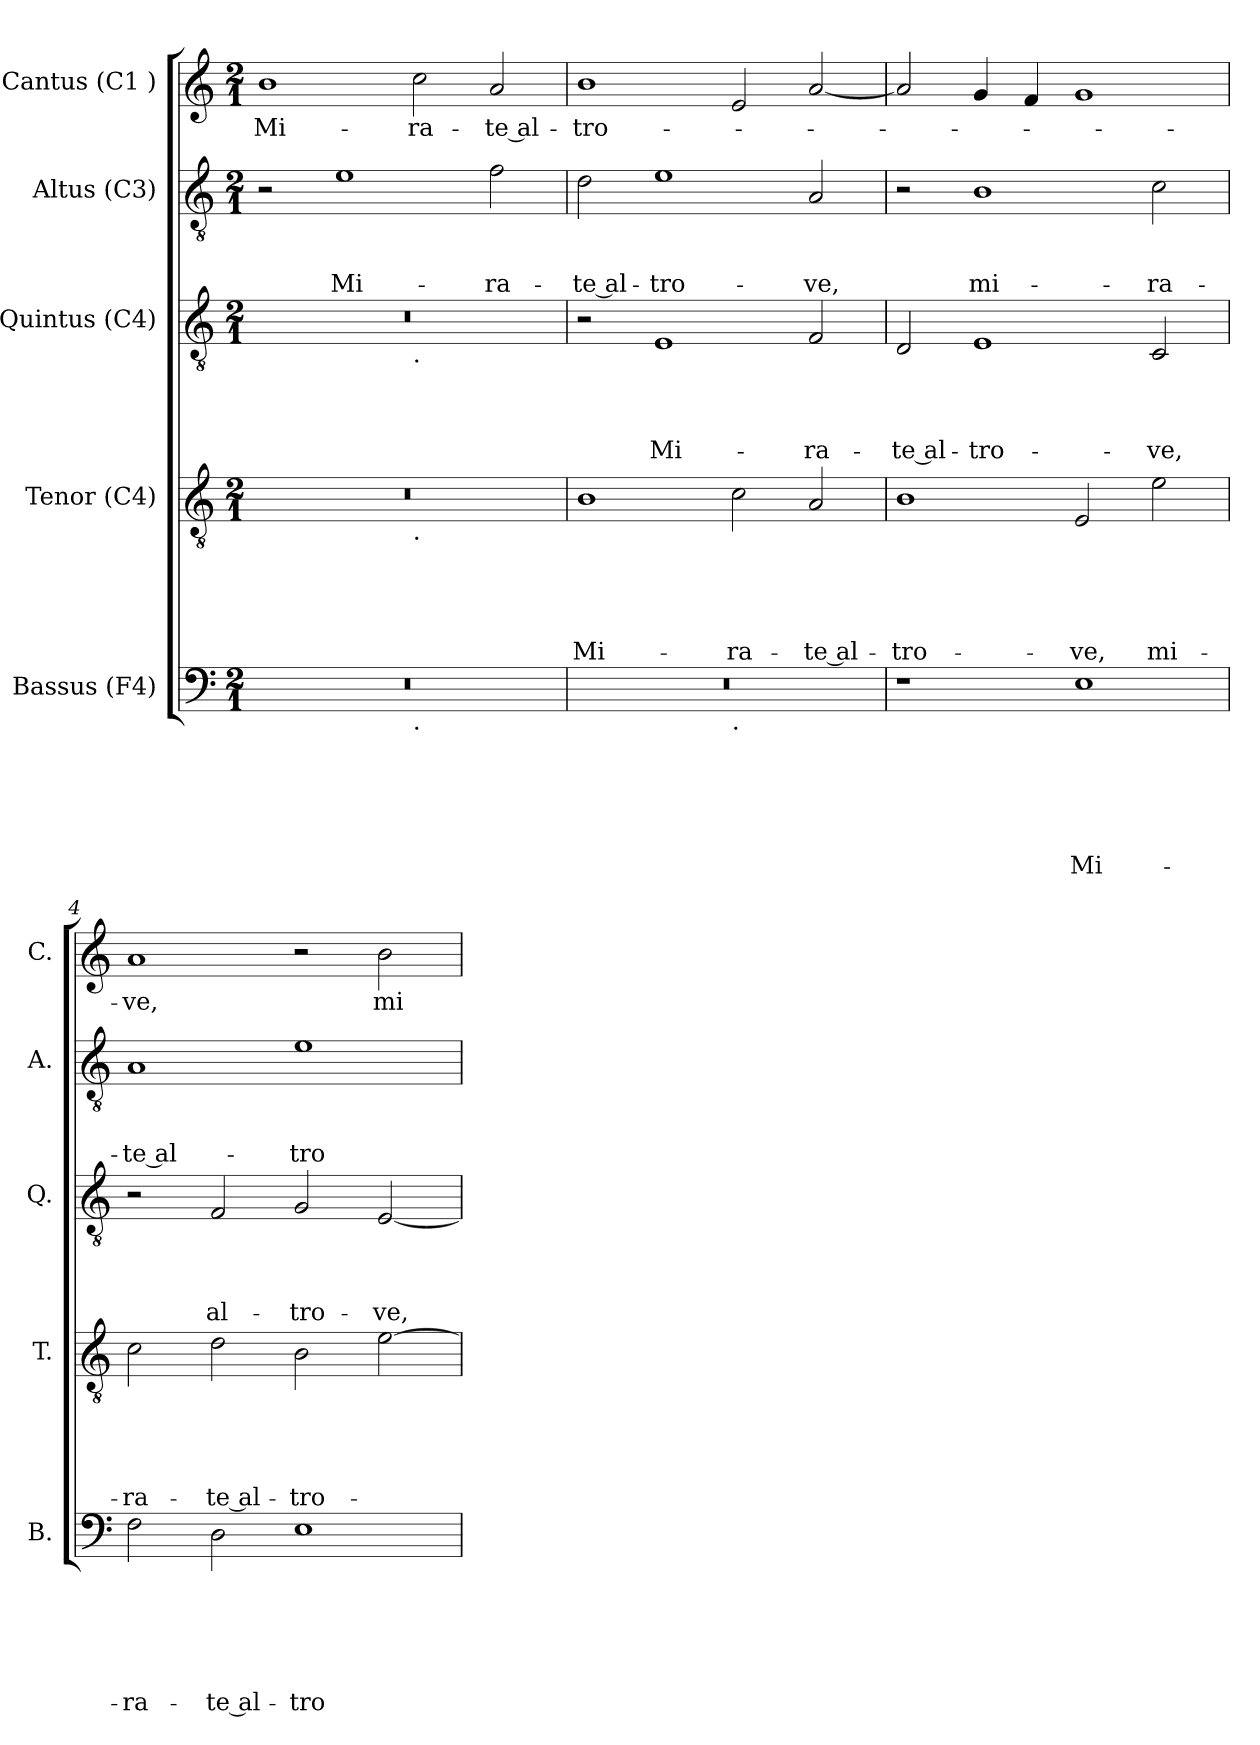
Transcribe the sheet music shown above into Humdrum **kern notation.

**kern	**text	**text	**text	**text	**text	**text	**kern	**text	**text	**text	**text	**text	**kern	**text	**text	**text	**text	**kern	**text	**text	**text	**kern	**text
*part5	*part5	*part5	*part5	*part5	*part5	*part5	*part4	*part4	*part4	*part4	*part4	*part4	*part3	*part3	*part3	*part3	*part3	*part2	*part2	*part2	*part2	*part1	*part1
*staff5	*staff5	*staff5	*staff5	*staff5	*staff5	*staff5	*staff4	*staff4	*staff4	*staff4	*staff4	*staff4	*staff3	*staff3	*staff3	*staff3	*staff3	*staff2	*staff2	*staff2	*staff2	*staff1	*staff1
*I"Bassus (F4)	*	*	*	*	*	*	*I"Tenor (C4)	*	*	*	*	*	*I"Quintus (C4)	*	*	*	*	*I"Altus (C3)	*	*	*	*I"Cantus (C1 )	*
*I'B.	*	*	*	*	*	*	*I'T.	*	*	*	*	*	*I'Q.	*	*	*	*	*I'A.	*	*	*	*I'C.	*
*clefF4	*	*	*	*	*	*	*clefGv2	*	*	*	*	*	*clefGv2	*	*	*	*	*clefGv2	*	*	*	*clefG2	*
*k[]	*	*	*	*	*	*	*k[]	*	*	*	*	*	*k[]	*	*	*	*	*k[]	*	*	*	*k[]	*
*C:	*	*	*	*	*	*	*C:	*	*	*	*	*	*C:	*	*	*	*	*C:	*	*	*	*C:	*
*M2/1	*	*	*	*	*	*	*M2/1	*	*	*	*	*	*M2/1	*	*	*	*	*M2/1	*	*	*	*M2/1	*
=1	=1	=1	=1	=1	=1	=1	=1	=1	=1	=1	=1	=1	=1	=1	=1	=1	=1	=1	=1	=1	=1	=1	=1
!	!	!	!	!	!	!	!	!	!	!	!	!	!	!	!	!	!	!	!	!	!	!	!LO:LY:b
*^	*	*	*	*	*	*	*^	*	*	*	*	*	*^	*	*	*	*	*	*	*	*	*	*
0r	1ryy	.	.	.	.	.	.	0r	1ryy	.	.	.	.	.	0r	1ryy	.	.	.	.	2r	.	.	.	1b	Mi-
!	!	!	!	!	!	!	!	!	!	!	!	!	!	!	!	!	!	!	!	!	!	!	!	!LO:LY:b	!	!
.	.	.	.	.	.	.	.	.	.	.	.	.	.	.	.	.	.	.	.	.	1e	.	.	Mi-	.	.
!	!	!	!	!	!	!	!	!	!	!	!	!	!	!	!	!LO:TX:b:t=.	!	!	!	!	!	!	!	!	!	!
!	!	!	!	!	!	!	!	!	!LO:TX:b:t=.	!	!	!	!	!	!	!	!	!	!	!	!	!	!	!	!	!
!	!LO:TX:b:t=.	!	!	!	!	!	!	!	!	!	!	!	!	!	!	!	!	!	!	!	!	!	!	!	!	!
!	!	!	!	!	!	!	!	!	!	!	!	!	!	!	!	!	!	!	!	!	!	!	!	!	!	!LO:LY:b
.	1ryy	.	.	.	.	.	.	.	1ryy	.	.	.	.	.	.	1ryy	.	.	.	.	.	.	.	.	2cc\	-ra-
!	!	!	!	!	!	!	!	!	!	!	!	!	!	!	!	!	!	!	!	!	!	!	!	!LO:LY:b	!	!LO:LY:b:rj
.	.	.	.	.	.	.	.	.	.	.	.	.	.	.	.	.	.	.	.	.	2f\	.	.	-ra-	2a/	-te al-
=2	=2	=2	=2	=2	=2	=2	=2	=2	=2	=2	=2	=2	=2	=2	=2	=2	=2	=2	=2	=2	=2	=2	=2	=2	=2	=2
!	!	!	!	!	!	!	!	!	!	!	!	!	!	!LO:LY:b	!	!	!	!	!	!	!	!	!	!LO:LY:b:rj	!	!LO:LY:b
*	*	*	*	*	*	*	*	*v	*v	*	*	*	*	*	*	*	*	*	*	*	*	*	*	*	*	*
*	*	*	*	*	*	*	*	*	*	*	*	*	*	*v	*v	*	*	*	*	*	*	*	*	*	*
0r	1ryy	.	.	.	.	.	.	1B	.	.	.	.	Mi-	2r	.	.	.	.	2d\	.	.	-te al-	1b	-tro-
!	!	!	!	!	!	!	!	!	!	!	!	!	!	!	!	!	!	!LO:LY:b	!	!	!	!LO:LY:b	!	!
.	.	.	.	.	.	.	.	.	.	.	.	.	.	1E	.	.	.	Mi-	1e	.	.	-tro-	.	.
!	!LO:TX:b:t=.	!	!	!	!	!	!	!	!	!	!	!	!	!	!	!	!	!	!	!	!	!	!	!
!	!	!	!	!	!	!	!	!	!	!	!	!	!LO:LY:b	!	!	!	!	!	!	!	!	!	!	!
.	1ryy	.	.	.	.	.	.	2c\	.	.	.	.	-ra-	.	.	.	.	.	.	.	.	.	2e/	.
!	!	!	!	!	!	!	!	!	!	!	!	!	!LO:LY:b:rj	!	!	!	!	!LO:LY:b	!	!	!	!LO:LY:b	!	!
.	.	.	.	.	.	.	.	2A/	.	.	.	.	-te al-	2F/	.	.	.	-ra-	2A/	.	.	-ve,	[<2a/	.
=3	=3	=3	=3	=3	=3	=3	=3	=3	=3	=3	=3	=3	=3	=3	=3	=3	=3	=3	=3	=3	=3	=3	=3	=3
!	!	!	!	!	!	!	!	!	!	!	!	!	!LO:LY:b	!	!	!	!	!LO:LY:b:rj	!	!	!	!	!	!
*v	*v	*	*	*	*	*	*	*	*	*	*	*	*	*	*	*	*	*	*	*	*	*	*	*
1r	.	.	.	.	.	.	1B	.	.	.	.	-tro-	2D/	.	.	.	-te al-	2r	.	.	.	2a/]	.
!	!	!	!	!	!	!	!	!	!	!	!	!	!	!	!	!	!LO:LY:b	!	!	!	!LO:LY:b	!	!
.	.	.	.	.	.	.	.	.	.	.	.	.	1E	.	.	.	-tro-	1B	.	.	mi-	4g/	.
.	.	.	.	.	.	.	.	.	.	.	.	.	.	.	.	.	.	.	.	.	.	4f/	.
!	!	!	!	!	!	!LO:LY:b	!	!	!	!	!	!LO:LY:b	!	!	!	!	!	!	!	!	!	!	!
1E	.	.	.	.	.	Mi-	2E/	.	.	.	.	-ve,	.	.	.	.	.	.	.	.	.	1g	.
!	!	!	!	!	!	!	!	!	!	!	!	!LO:LY:b	!	!	!	!	!LO:LY:b	!	!	!	!LO:LY:b	!	!
.	.	.	.	.	.	.	2e\	.	.	.	.	mi-	2C/	.	.	.	-ve,	2c\	.	.	-ra-	.	.
=4	=4	=4	=4	=4	=4	=4	=4	=4	=4	=4	=4	=4	=4	=4	=4	=4	=4	=4	=4	=4	=4	=4	=4
!	!	!	!	!	!	!LO:LY:b	!	!	!	!	!	!LO:LY:b	!	!	!	!	!	!	!	!	!LO:LY:b:rj	!	!LO:LY:b
2F\	.	.	.	.	.	-ra-	2c\	.	.	.	.	-ra-	2r	.	.	.	.	1A	.	.	-te al-	1a	-ve,
!	!	!	!	!	!	!LO:LY:b:rj	!	!	!	!	!	!LO:LY:b:rj	!	!	!	!	!LO:LY:b	!	!	!	!	!	!
2D\	.	.	.	.	.	-te al-	2d\	.	.	.	.	-te al-	2F/	.	.	.	al-	.	.	.	.	.	.
!	!	!	!	!	!	!LO:LY:b	!	!	!	!	!	!LO:LY:b	!	!	!	!	!LO:LY:b	!	!	!	!LO:LY:b	!	!
1E	.	.	.	.	.	-tro-	2B\	.	.	.	.	-tro-	2G/	.	.	.	-tro-	1e	.	.	-tro-	2r	.
!	!	!	!	!	!	!	!	!	!	!	!	!	!	!	!	!	!LO:LY:b	!	!	!	!	!	!LO:LY:b
.	.	.	.	.	.	.	[<2e\	.	.	.	.	.	[<2E/	.	.	.	-ve,	.	.	.	.	2b\	mi-
=	=	=	=	=	=	=	=	=	=	=	=	=	=	=	=	=	=	=	=	=	=	=	=
*-	*-	*-	*-	*-	*-	*-	*-	*-	*-	*-	*-	*-	*-	*-	*-	*-	*-	*-	*-	*-	*-	*-	*-
